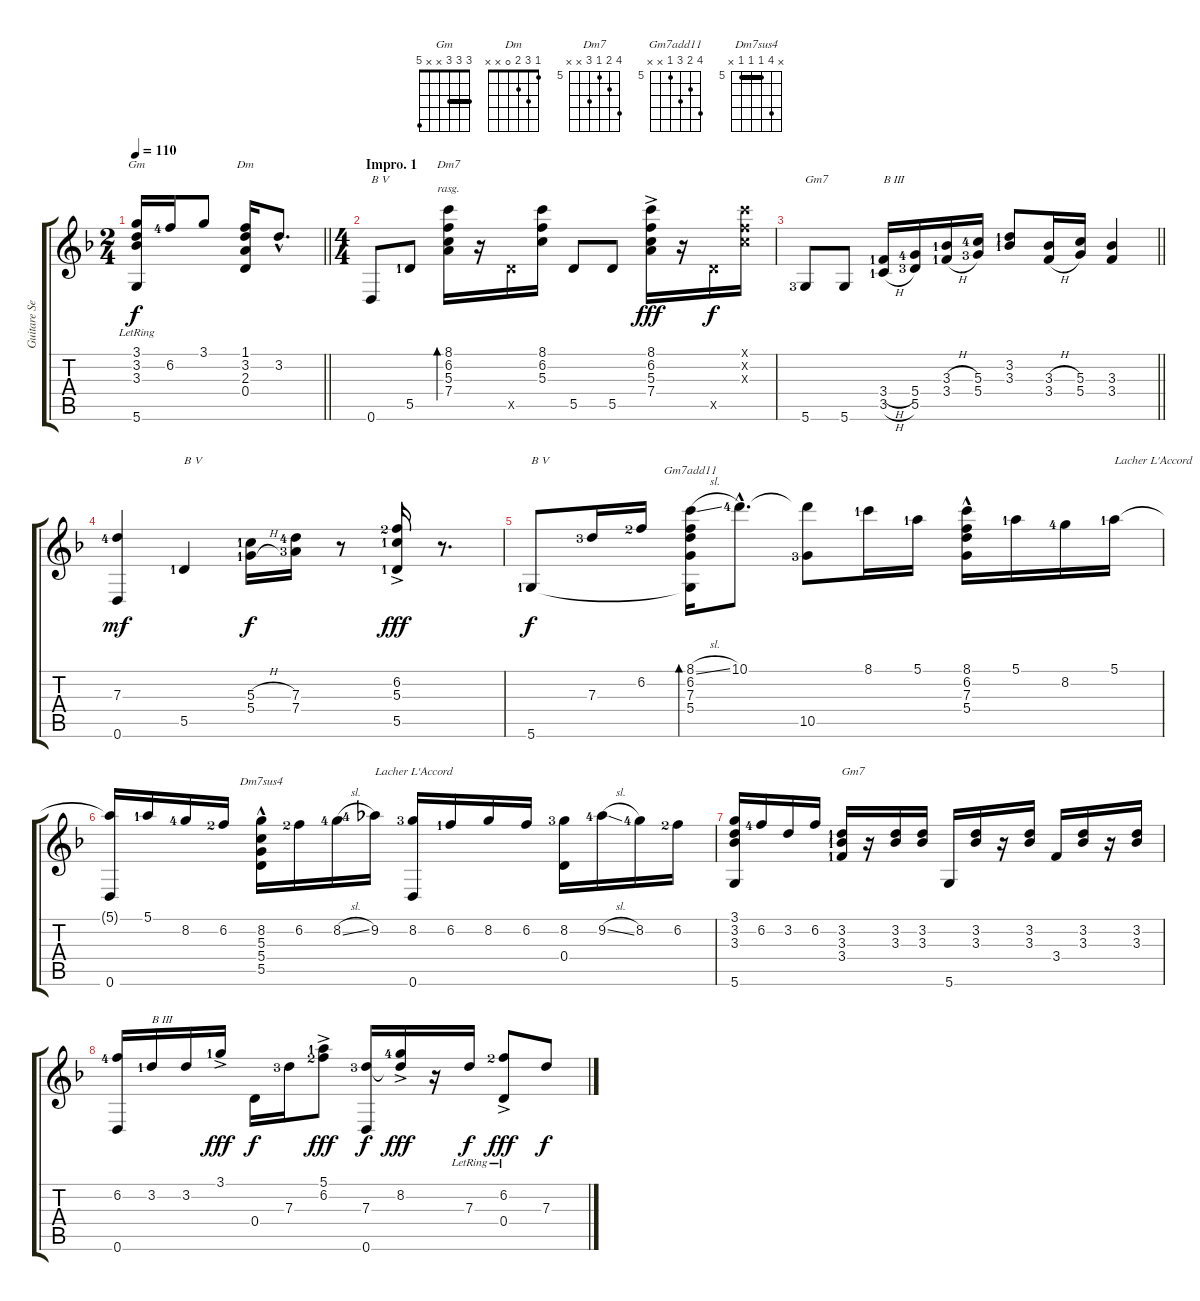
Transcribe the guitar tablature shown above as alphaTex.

\track ("Guitare Seule" "Guitare Se") {instrument acousticguitarnylon}
\staff {score tabs}
\tuning (E4 B3 G3 D3 A2 D2) {hide}
\chord ("Gm" 3 3 3 x x 5) {barre 3}
\chord ("Dm" 1 3 2 0 x x)
\chord ("Dm7" 8 6 5 7 x x) {firstfret 5}
\chord ("Gm7add11" 8 6 7 5 x x) {firstfret 5}
\chord ("Dm7sus4" x 8 5 5 5 x) {firstfret 5 barre 5}
\ts (2 4)
\tempo 110
\clef g2
\barLineRight lightlight
\ks dminor
(3.1{lr} 3.2 3.3{lr} 5.6).16{ch "Gm" dy f} 6.2{lf 5}.16 3.1.8 (1.1 3.2 2.3 0.4).16{ch "Dm"} 3.2{hac}.8{d} |
\ts (4 4)
\section ("" "Impro. 1")
0.6.8{txt "B V" volume 14 balance 8 instrument acousticguitarnylon} 5.5{lf 2}.8 (8.1 6.2 5.3 7.4).16{bd 60 ch "Dm7" rasg ii} r.16 5.5{x}.16 (8.1 6.2 5.3).16 5.5.8 5.5.8 (8.1{ac} 6.2{ac} 5.3{ac} 7.4{ac}).16{dy fff} r.16 5.5{x}.16{dy f} (8.1{x} 6.2{x} 5.3{x}).16 |
\barLineRight lightlight
5.6{lf 4}.8{txt "Gm7"} 5.6.8 (3.4{h lf 2} 3.5{h lf 2}).16{txt "B III"} (5.4{lf 5} 5.5{lf 4}).16 (3.3{h lf 2} 3.4{h lf 2}).16 (5.3{lf 5} 5.4{lf 4}).16 (3.2{lf 2} 3.3{lf 2}).8 (3.3{h} 3.4{h}).16 (5.3 5.4).16 (3.3 3.4).4 |
(7.3{lf 5} 0.6).4{dy mf volume 15 balance 8 instrument acousticguitarnylon} 5.5{lf 2}.4{txt "B V"} (5.3{h lf 2} 5.4{h lf 2}).16{txt " " dy f} (7.3{lf 5} 7.4{lf 4}).16 r.8 (6.2{ac lf 3} 5.3{lf 2} 5.5{lf 2}).16{dy fff} r.8{d} |
5.6{lf 2}.8{txt "B V" dy f} 7.3{lf 4}.16 6.2{lf 3}.16 (8.1{sl} 6.2 7.3 5.4 5.6{t}).16{bd 60 ch "Gm7add11"} 10.1{hac lf 5}.8{d} (10.1{t} 10.5{lf 4}).8 8.1{lf 2}.16 5.1{lf 2}.16 (8.1 6.2 7.3 5.4{hac}).16 5.1{lf 2}.16 8.2{lf 5}.16 5.1{lf 2}.16{txt "Lacher L'Accord"} |
(5.1{t} 0.6).16 5.1{lf 2}.16 8.2{lf 5}.16 6.2{lf 3}.16 (8.2 5.3 5.4 5.5{hac}).16{ch "Dm7sus4"} 6.2{lf 3}.16 8.2{sl lf 5}.16 9.2{lf 5}.16{txt "Lacher L'Accord"} (8.2{lf 4} 0.6).16 6.2{lf 2}.16 8.2.16 6.2.16 (8.2{lf 4} 0.4).16 9.2{sl lf 5}.16 8.2{lf 5}.16 6.2{lf 3}.16 |
(3.1 3.2 3.3 5.6).16 6.2{lf 5}.16 3.2.16 6.2.16 (3.2{lf 2} 3.3{lf 2} 3.4{lf 2}).16{txt "Gm7"} r.16 (3.2 3.3).16 (3.2 3.3).16 5.6.16 (3.2 3.3).16 r.16 (3.2 3.3).16 3.4.16 (3.2 3.3).16 r.16 (3.2 3.3).16 |
(6.2{lf 5} 0.6).16 3.2{lf 2}.16{txt "B III"} 3.2.16 3.1{ac lf 2}.16{dy fff} 0.4.16{dy f} 7.3{lf 4}.16 (5.1{ac lf 2} 6.2{lf 3}).8{dy fff} (7.3{lf 4} 0.6).16{dy f} (8.2{ac lf 5} 7.3{t}).16{dy fff} r.16 7.3{lr}.16{dy f} (6.2{ac lr lf 3} 0.4).8{dy fff} 7.3.8{dy f}
